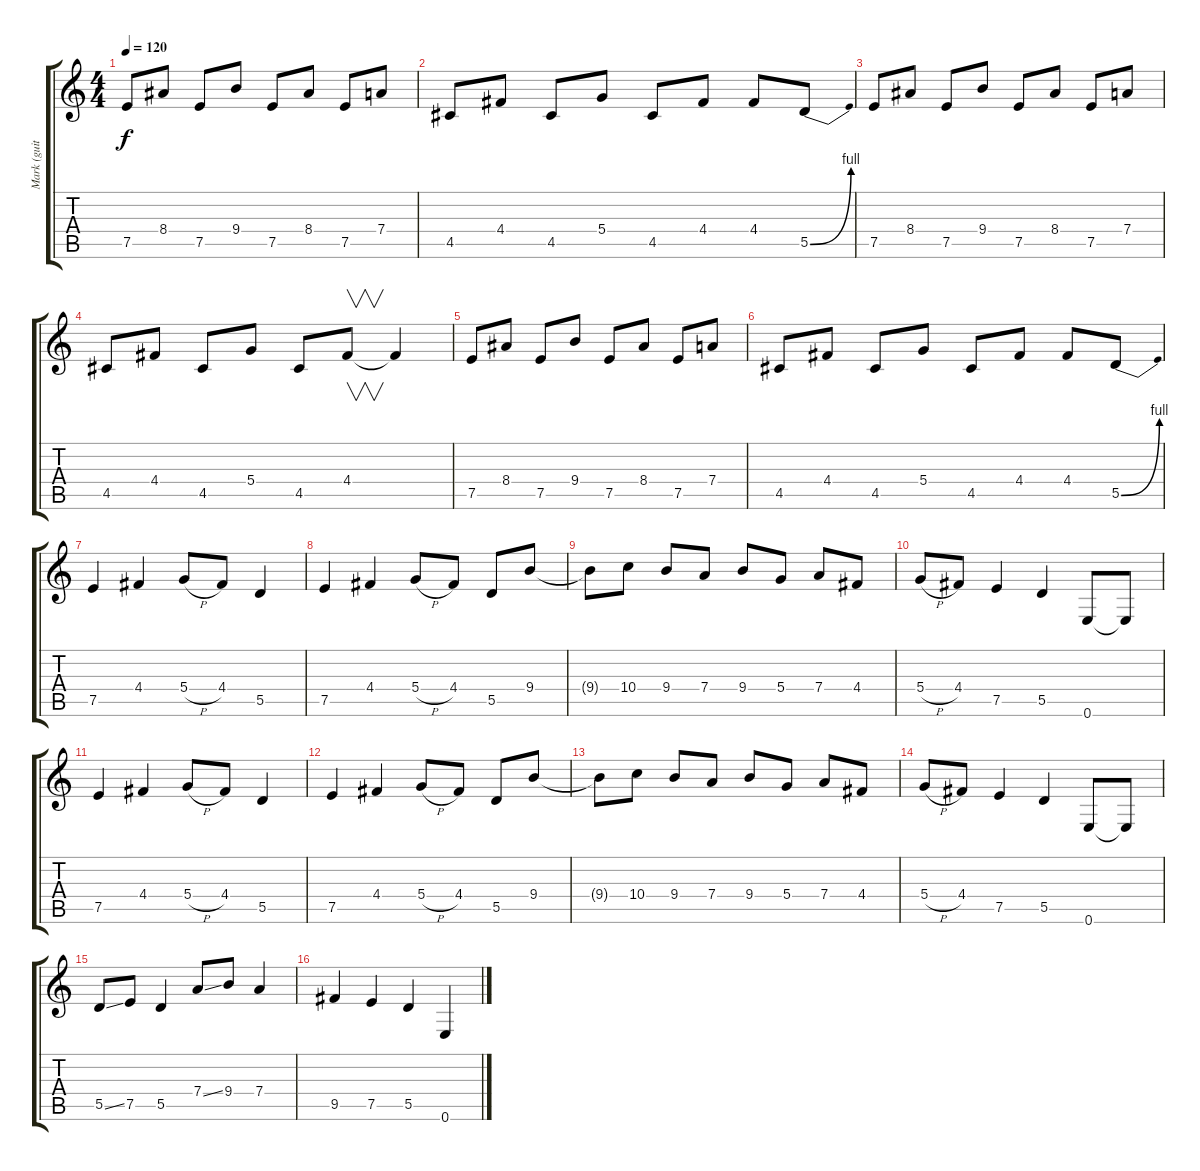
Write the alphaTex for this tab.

\track ("Mark (guitar)" "Mark (guit") {instrument overdrivenguitar}
\staff {score tabs}
\tuning (E4 B3 G3 D3 A2 E2) {hide}
\ts (4 4)
\tempo 120
\clef g2
\ks c
7.5.8{dy f} 8.4.8 7.5.8 9.4.8 7.5.8 8.4.8 7.5.8 7.4.8 |
4.5.8 4.4.8 4.5.8 5.4.8 4.5.8 4.4.8 4.4.8 5.5{be (bend 0 0 60 4)}.8 |
7.5.8 8.4.8 7.5.8 9.4.8 7.5.8 8.4.8 7.5.8 7.4.8 |
4.5.8 4.4.8 4.5.8 5.4.8 4.5.8 4.4.8{v} 4.4{t}.4 |
7.5.8 8.4.8 7.5.8 9.4.8 7.5.8 8.4.8 7.5.8 7.4.8 |
4.5.8 4.4.8 4.5.8 5.4.8 4.5.8 4.4.8 4.4.8 5.5{be (bend 0 0 60 4)}.8 |
7.5.4 4.4.4 5.4{h}.8 4.4.8 5.5.4 |
7.5.4 4.4.4 5.4{h}.8 4.4.8 5.5.8 9.4.8 |
9.4{t}.8 10.4.8 9.4.8 7.4.8 9.4.8 5.4.8 7.4.8 4.4.8 |
5.4{h}.8 4.4.8 7.5.4 5.5.4 0.6.8 0.6{t}.8 |
7.5.4 4.4.4 5.4{h}.8 4.4.8 5.5.4 |
7.5.4 4.4.4 5.4{h}.8 4.4.8 5.5.8 9.4.8 |
9.4{t}.8 10.4.8 9.4.8 7.4.8 9.4.8 5.4.8 7.4.8 4.4.8 |
5.4{h}.8 4.4.8 7.5.4 5.5.4 0.6.8 0.6{t}.8 |
5.5{ss}.8 7.5.8 5.5.4 7.4{ss}.8 9.4.8 7.4.4 |
9.5.4 7.5.4 5.5.4 0.6.4
